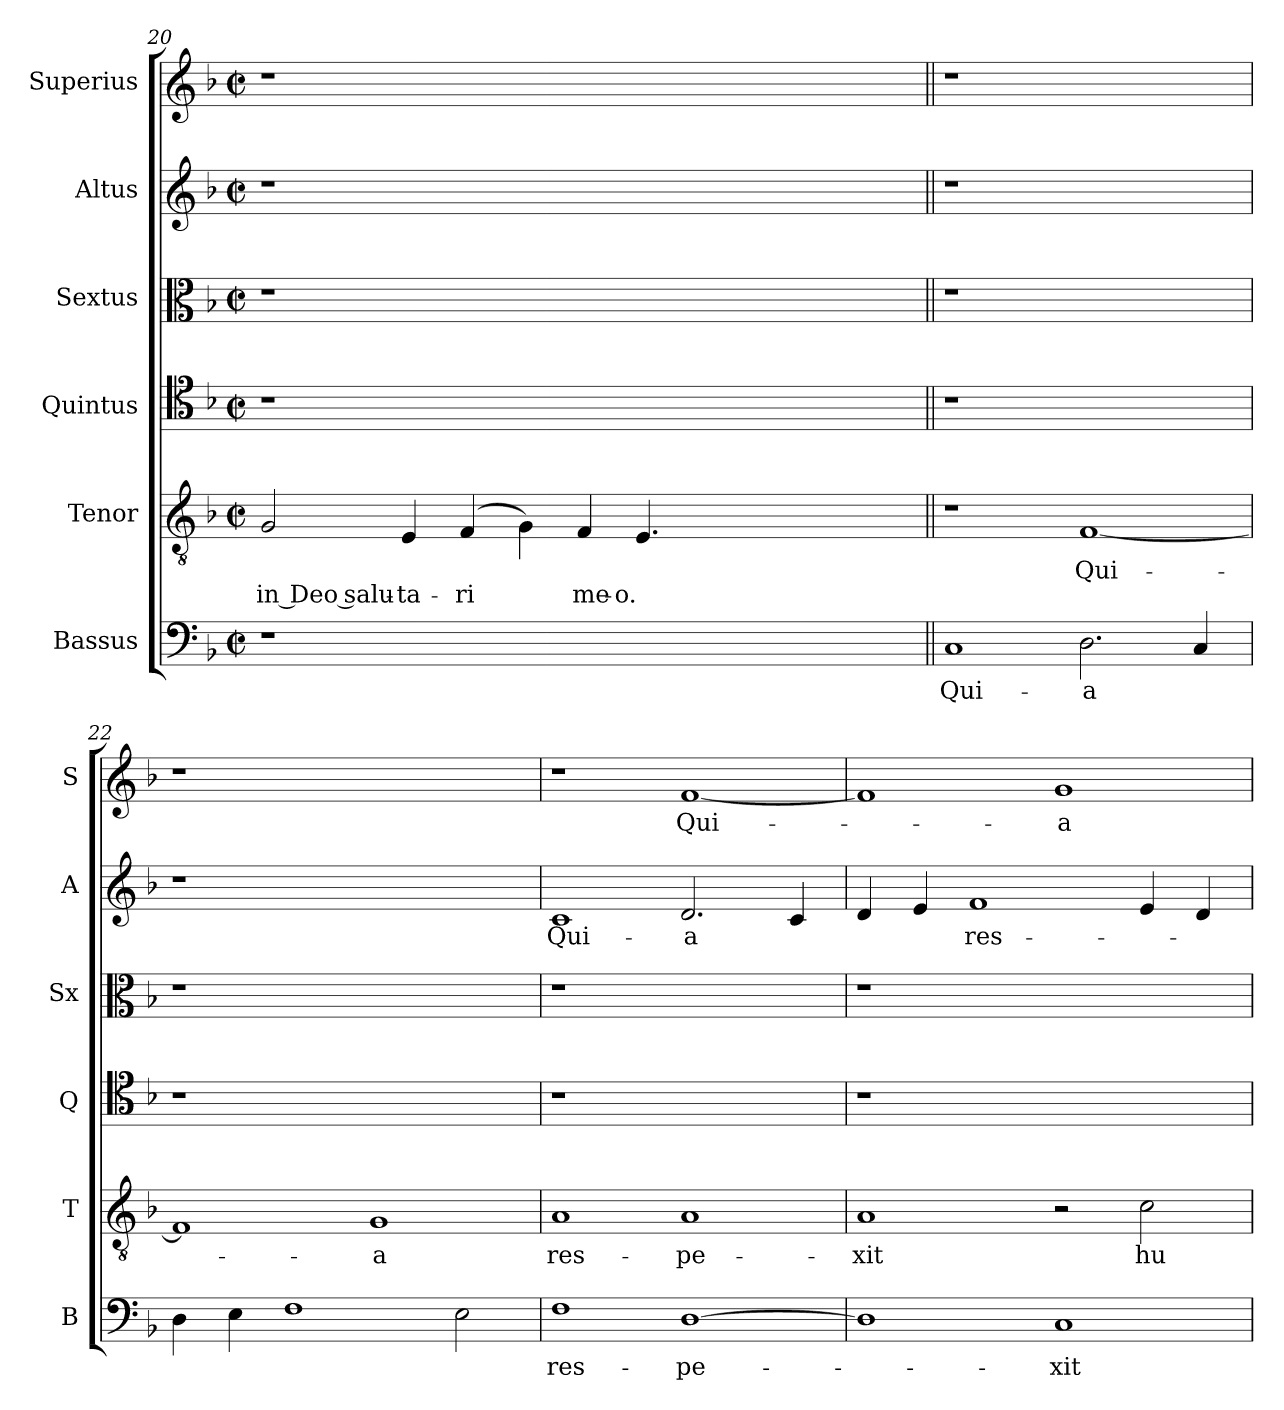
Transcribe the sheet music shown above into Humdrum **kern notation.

**kern	**text	**kern	**text	**text	**kern	**kern	**kern	**text	**kern	**text
*part6	*part6	*part5	*part5	*part5	*part4	*part3	*part2	*part2	*part1	*part1
*staff6	*staff6	*staff5	*staff5	*staff5	*staff4	*staff3	*staff2	*staff2	*staff1	*staff1
*I"Bassus	*	*I"Tenor	*	*	*I"Quintus	*I"Sextus	*I"Altus	*	*I"Superius	*
*I'B	*	*I'T	*	*	*I'Q	*I'Sx	*I'A	*	*I'S	*
*clefF4	*	*clefGv2	*	*	*clefC4	*clefC3	*clefG2	*	*clefG2	*
*k[b-]	*	*k[b-]	*	*	*k[b-]	*k[b-]	*k[b-]	*	*k[b-]	*
*F:	*	*F:	*	*	*F:	*F:	*F:	*	*F:	*
*M2/2	*	*M2/2	*	*	*M2/2	*M2/2	*M2/2	*	*M2/2	*
*met(c|)	*	*met(c|)	*	*	*met(c|)	*met(c|)	*met(c|)	*	*met(c|)	*
=20	=20	=20	=20	=20	=20	=20	=20	=20	=20	=20
!	!	!LO:N:head=open	!	!	!	!	!	!	!	!
!	!	!	!	!LO:LY:b	!	!	!	!	!	!
1r	.	2G/	.	in Deo salu-	1r	1r	1r	.	1r	.
!	!	!LO:N:head=solid	!	!	!	!	!	!	!	!
!	!	!	!	!LO:LY:b	!	!	!	!	!	!
.	.	4E/	.	-ta-	.	.	.	.	.	.
!	!	!LO:N:head=solid	!	!	!	!	!	!	!	!
!	!	!	!	!LO:LY:b	!	!	!	!	!	!
.	.	(>4F/	.	-ri	.	.	.	.	.	.
!	!	!LO:N:head=solid	!	!	!	!	!	!	!	!
0ryy	.	4G\)	.	.	0ryy	0ryy	0ryy	.	0ryy	.
!	!	!LO:N:head=solid	!	!	!	!	!	!	!	!
!	!	!	!	!LO:LY:b	!	!	!	!	!	!
.	.	4F/	.	me-	.	.	.	.	.	.
!	!	!LO:N:head=solid	!	!	!	!	!	!	!	!
!	!	!	!	!LO:LY:b	!	!	!	!	!	!
.	.	4.E/	.	-o.	.	.	.	.	.	.
.	.	8ryy	.	.	.	.	.	.	.	.
.	.	2ryy	.	.	.	.	.	.	.	.
.	.	2ryy	.	.	.	.	.	.	.	.
!!LO:LB:g=z
=21||	=21||	=21||	=21||	=21||	=21||	=21||	=21||	=21||	=21||	=21||
!	!LO:LY:b	!	!	!	!	!	!	!	!	!
1C	Qui-	1r	.	.	1r	1r	1r	.	1r	.
!	!LO:LY:b	!	!	!	!	!	!	!	!	!
!	!	!	!LO:LY:b	!	!	!	!	!	!	!
2.D\	-a	[1F	Qui-	.	1ryy	1ryy	1ryy	.	1ryy	.
4C/	.	.	.	.	.	.	.	.	.	.
=22	=22	=22	=22	=22	=22	=22	=22	=22	=22	=22
4D\	.	1F]	.	.	1r	1r	1r	.	1r	.
4E\	.	.	.	.	.	.	.	.	.	.
1F	.	.	.	.	.	.	.	.	.	.
!	!	!	!LO:LY:b	!	!	!	!	!	!	!
.	.	1G	-a	.	1ryy	1ryy	1ryy	.	1ryy	.
2E\	.	.	.	.	.	.	.	.	.	.
=23	=23	=23	=23	=23	=23	=23	=23	=23	=23	=23
!	!LO:LY:b	!	!	!	!	!	!	!	!	!
!	!	!	!LO:LY:b	!	!	!	!	!	!	!
!	!	!	!	!	!	!	!	!LO:LY:b	!	!
1F	res-	1A	res-	.	1r	1r	1c	Qui-	1r	.
!	!LO:LY:b	!	!	!	!	!	!	!	!	!
!	!	!	!LO:LY:b	!	!	!	!	!	!	!
!	!	!	!	!	!	!	!	!LO:LY:b	!	!
!	!	!	!	!	!	!	!	!	!	!LO:LY:b
[1D	-pe-	1A	-pe-	.	1ryy	1ryy	2.d/	-a	[1f	Qui-
.	.	.	.	.	.	.	4c/	.	.	.
=24	=24	=24	=24	=24	=24	=24	=24	=24	=24	=24
!	!	!	!LO:LY:b	!	!	!	!	!	!	!
1D]	.	1A	-xit	.	1r	1r	4d/	.	1f]	.
.	.	.	.	.	.	.	4e/	.	.	.
!	!	!	!	!	!	!	!	!LO:LY:b	!	!
.	.	.	.	.	.	.	1f	res-	.	.
!	!LO:LY:b	!	!	!	!	!	!	!	!	!
!	!	!	!	!	!	!	!	!	!	!LO:LY:b
1C	-xit	2r	.	.	1ryy	1ryy	.	.	1g	-a
!	!	!	!LO:LY:b	!	!	!	!	!	!	!
.	.	2c\	hu-	.	.	.	4e/	.	.	.
.	.	.	.	.	.	.	4d/	.	.	.
=	=	=	=	=	=	=	=	=	=	=
*-	*-	*-	*-	*-	*-	*-	*-	*-	*-	*-
